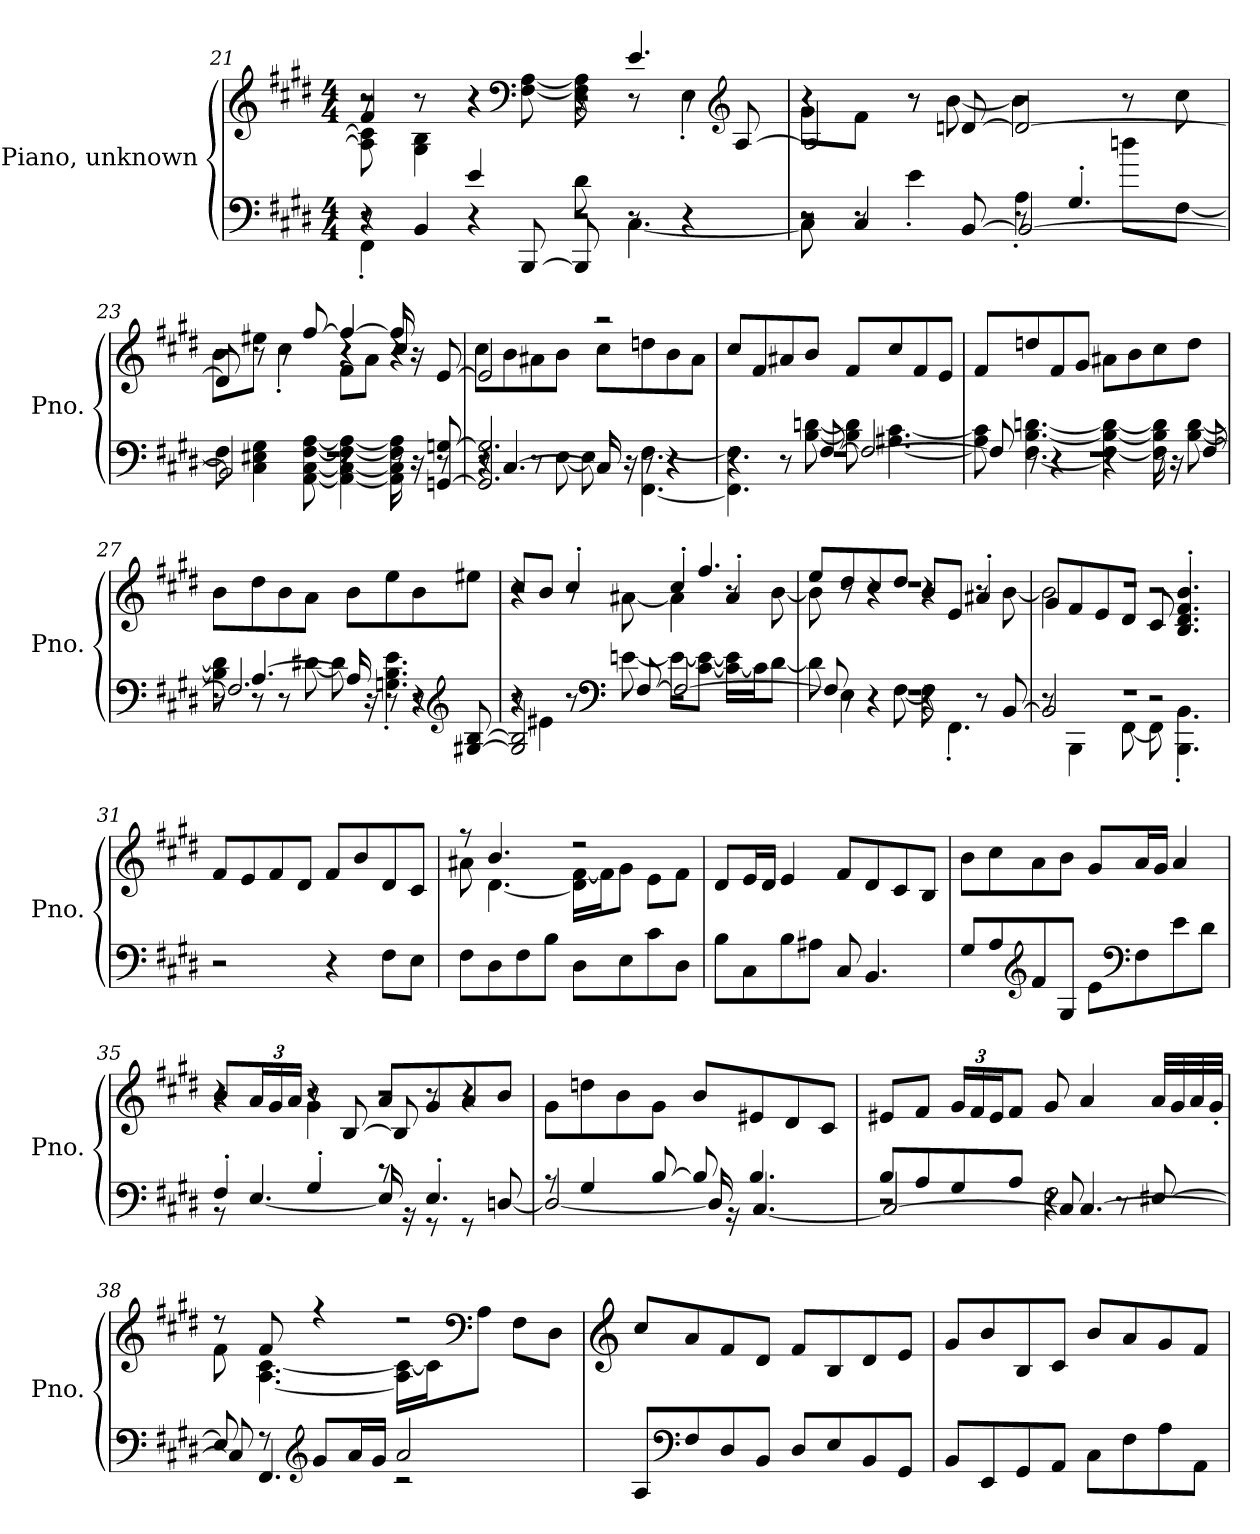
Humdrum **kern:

**kern	**kern
*part1	*part1
*staff2	*staff1
*I"Piano, unknown	*
*I'Pno.	*
!!LO:LB:g=z
*clefF4	*clefG2
*k[f#c#g#d#]	*k[f#c#g#d#]
*M4/4	*M4/4
=21	=21
*^	*^
*	*^	*	*^
*	*	*	*	*	*^
4r	4FF#'\	8r	4f#/	8r	2r	8A\] 8c#\]
.	.	4BB/	.	4G#\ 4B\	.	8r
4e/	4r	.	4r	.	.	4r
*	*	*	*clefF4	*	*	*
.	.	[8BBB/	.	[8F#\ [8A\	.	.
2r	8d#\	8BBB/]	8r	8F#\] 8A\]	4r	2r
.	[4.C#\	8r	4.e/	8r	.	.
.	.	4r	.	4E'\	8r	.
*	*	*	*clefG2	*	*	*
.	.	.	.	.	[8A/	.
*	*	*	*	*	*v	*v
=22	=22	=22	=22	=22	=22
2r	8C#\]	8r	4r	8g#\L	2A/]
.	8r	4C#/	.	8f#\J	.
.	4e'\	.	8r	8r	.
.	.	[8BB/	[8dn/	[8b\	.
8r	4A'\	2BB/_	2d/_	4b\]	2r
4.G#'/	.	.	.	.	.
.	8ddn\L	.	.	8r	.
.	[8F#\J	.	.	8cc#\	.
=23	=23	=23	=23	=23	=23
1r	8F#\]	2BB/]	8d/]	8b\L	2r
.	4C#\ 4E#X\ 4G#\	.	8r	8ee#X\J	.
.	.	.	8r	4cc#'\	.
.	[8AA\ [8C#\ [8F#\ [8A\	.	[8ff#/	.	.
.	4AA\_ 4C#\_ 4F#\_ 4A\_	4r	4ff#/_	8f#\L	4r
.	.	.	.	8a\J	.
.	16AA\] 16C#\] 16F#\] 16A\]	8r	16ff#/]	4r	4cc#/
.	16r	.	16r	.	.
.	8r	[8GGn/ [8Gn/	[8e/	.	.
*	*	*	*	*v	*v
!!LO:LB:g=z
=24	=24	=24	=24	=24
8r	4r	2.GG/] 2.G/]	2e/]	8cc#\L
[4.C#/	.	.	.	8b\
.	8r	.	.	8a#X\
.	[8E\	.	.	8b\J
16C#/]	8E\]	.	2r	8cc#\L
16r	.	.	.	.
8r	[4.FF#\ [4.F#\	.	.	8ddn\
4r	.	4r	.	8b\
.	.	.	.	8a#\J
*	*	*	*v	*v
=25	=25	=25	=25
1r	4.FF#\] 4.F#\]	4r	8cc#/L
.	.	.	8f#/
.	.	8r	8a#X/
.	[8B\ [8dn\	[8F#/	8b/J
.	8B\] 8d\]	2F#/_	8f#/L
.	[4.A#X\ [4.c#\	.	8cc#/
.	.	.	8f#/
.	.	.	8e/J
=26	=26	=26	=26
1r	8A#\] 8c#\]	8F#/]	8f#/L
.	[4.F#\ [4.B\ [4.dn\	8r	8ddn/
.	.	4r	8f#/
.	.	.	8g#/J
.	4F#\_ 4B\_ 4d\_	4r	8a#X\L
.	.	.	8b\
.	16F#\] 16B\] 16d\]	8r	8cc#\
.	16r	.	.
.	[8B\ [8d\	[8F#/	8dd\J
!!LO:LB:g=z
=27	=27	=27	=27
8r	8B\] 8d\]	2.F#/]	8b\L
[4.A/	8r	.	8dd#\
.	8r	.	8b\
.	[8d#X\	.	8a\J
16A/]	8d#\]	.	8b\L
16r	.	.	.
8r	4.Gn\' 4.B\' 4.e\'	.	8ee\
8r	.	4r	8b\
*clefG2	*	*	*
[8G#X/ [8B/	.	.	8ee#X\J
=28	=28	=28	=28
*	*	*	*^
*	*	*	*	*^
2G#/] 2B/]	8r	4r	2r	4r	8cc#/L
.	4e#X\	.	.	.	8b/J
.	.	8r	.	8r	4cc#'/
*clefF4	*	*	*	*	*
.	[8en\	[8F#/	.	[8a#X\	.
2r	8e\L_	2F#/_	8r	4a#\]	4cc#'/
.	[8c#\ 8e\_J	.	4.ff#/	.	.
.	16c#\_ 16e\]LL	.	.	8r	4a#'/
.	16c#\J]	.	.	.	.
.	[8d#\J	.	.	[8b\	.
!!LO:LB:g=z	!!	!!
=29	=29	=29	=29	=29	=29
1r	8d#\]	8F#/]	1r	8b\]	8ee/L
.	4E\	8r	.	8r	8dd#/
.	.	4r	.	4r	8cc#/
.	[8F#\	.	.	.	8dd#/J
.	8F#\]	4r	.	4r	8b/L
.	4.FF#'\	.	.	.	8e/J
.	.	8r	.	8r	4a#X'/
.	.	[8BB/	.	[8b\	.
=30	=30	=30	=30	=30	=30
1r	8r	2BB/]	1r	2b\]	8g#/L
.	4BBB\	.	.	.	8f#/
.	.	.	.	.	8e/
.	[8FF#\	.	.	.	8d#/J
.	8FF#\]	2r	.	2r	8c#/
.	4.BBB\' 4.BB\'	.	.	.	4.B/' 4.d#/' 4.f#/' 4.b/'
*v	*v	*v	*	*	*
*	*v	*v	*v
=31	=31
2r	8f#/L
.	8e/
.	8f#/
.	8d#/J
4r	8f#/L
.	8b/
8F#\L	8d#/
8E\J	8c#/J
=32	=32
*	*^
8F#\L	8r	8a#X\
8D#\	4.b/	[4.d#\
8F#\	.	.
8B\J	.	.
8D#\L	2r	16d#\] [16f#\LL
.	.	16f#\J]
8E\	.	8g#\J
8c#\	.	8e\L
8D#\J	.	8f#\J
*	*v	*v
!!LO:LB:g=z
=33	=33
8B\L	8d#/L
8C#\	16e/L
.	16d#/JJ
8B\	4e/
8A#X\J	.
8C#/	8f#/L
4.BB/	8d#/
.	8c#/
.	8B/J
=34	=34
8G#/L	8b\L
8A/	8cc#\
*clefG2	*
8f#/	8a\
8G#/J	8b\J
8e\L	8g#/L
*clefF4	*
8F#\	16a/L
.	16g#/JJ
8e\	4a/
8d#\J	.
=35	=35
*^	*^
*	*	*	*^
4F#'/	8r	8b/L	4r	4r
*	*	*Xbrackettup	*	*
.	[4.E/	24a/L	.	.
.	.	24g#/	.	.
.	.	24a/JJ	.	.
4G#'/	.	4r	4g#\	8r
.	.	.	.	[8B/
8r	16E/]	8a/L	2r	8B/]
.	16r	.	.	.
4.E'/	8r	8g#/	.	8r
.	8r	8a/	.	4r
.	[8Dn/	8b/J	.	.
*	*	*v	*v	*v
!!LO:PB:g=z
=36	=36	=36
8r	2D/_	8g#\L
4G#/	.	8ddn\
.	.	8b\
[8B/	.	8g#\J
8B/]	16D/]	8b/L
.	16r	.
4.B/	[4.C#/	8e#X/
.	.	8d#/
.	.	8c#/J
=37	=37	=37
*	*^	*
8B/L	2r	2C#/_	8e#X/L
8A/	.	.	8f#/J
8G#/	.	.	24g#/LL
.	.	.	24f#/
.	.	.	24e#/J
8A/J	.	.	8f#/J
4r	2F#\	8C#/]	8g#/
.	.	[4.C#/	4a/
8r	.	.	.
[8E#X/	.	.	32a/LLL
.	.	.	32g#/
.	.	.	32a/
.	.	.	32g#'/JJJ
*	*v	*v	*
=38	=38	=38
*	*	*^
8E#/]	8C#/]	8r	8f#\
8r	4.FF#/	8f#/	[4.A\ [4.c#\
*clefG2	*	*	*
8g#/L	.	4r	.
16a/L	.	.	.
16g#/JJ	.	.	.
2a/	2r	2r	16A\] 16c#\_LL
.	.	.	16c#\J]
*	*	*clefF4	*
.	.	.	8A\J
.	.	.	8F#\L
.	.	.	8D#\J
*v	*v	*	*
*	*v	*v
!!LO:LB:g=z
=39	=39
*	*clefG2
8A/L	8cc#/L
*clefF4	*
8F#/	8a/
8D#/	8f#/
8BB/J	8d#/J
8D#/L	8f#/L
8E/	8B/
8BB/	8d#/
8GG#/J	8e/J
=40	=40
8BB/L	8g#/L
8EE/	8b/
8GG#/	8B/
8AA/J	8c#/J
8C#\L	8b/L
8F#\	8a/
8A\	8g#/
8AA\J	8f#/J
=	=
*-	*-
